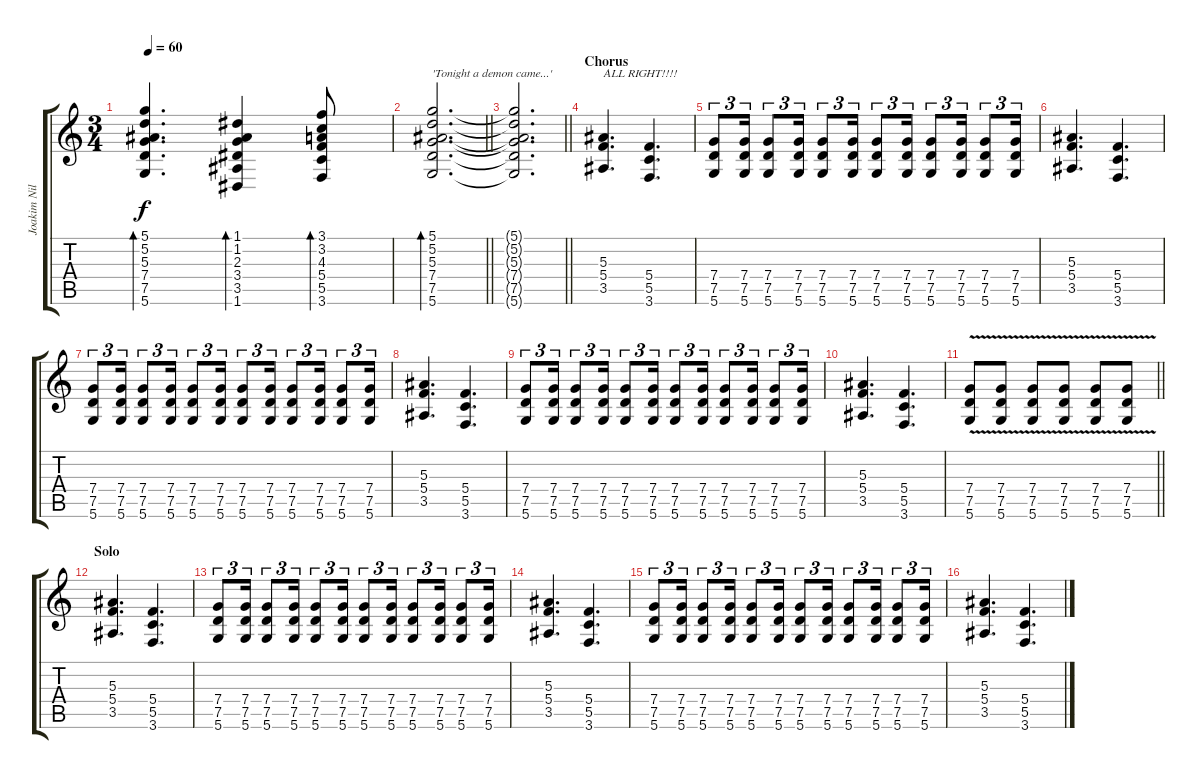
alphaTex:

\track ("Joakim Nilsson" "Joakim Nil") {instrument electricguitarjazz}
\staff {score tabs}
\tuning (D4 A3 F3 C3 G2 D2) {hide}
\ts (3 4)
\tempo 60
\clef g2
\ks c
(5.1 5.2 5.3 7.4 7.5 5.6).4{d bd 30 dy f} (1.1 1.2 2.3 3.4 3.5 1.6).4{bd 30} (3.1 3.2 4.3 5.4 5.5 3.6).8{bd 30} |
\barLineRight lightlight
(5.1 5.2 5.3 7.4 7.5 5.6).2{d bd 30 txt "'Tonight a demon came...' "} |
\barLineRight lightlight
(5.1{t} 5.2{t} 5.3{t} 7.4{t} 7.5{t} 5.6{t}).2{d} |
\section ("" "Chorus")
(5.3 5.4 3.5).4{d txt "ALL RIGHT!!!!" instrument distortionguitar} (5.4 5.5 3.6).4{d} |
(7.4 7.5 5.6).8{tu (3 2)} (7.4 7.5 5.6).16{tu (3 2)} (7.4 7.5 5.6).8{tu (3 2)} (7.4 7.5 5.6).16{tu (3 2)} (7.4 7.5 5.6).8{tu (3 2)} (7.4 7.5 5.6).16{tu (3 2)} (7.4 7.5 5.6).8{tu (3 2)} (7.4 7.5 5.6).16{tu (3 2)} (7.4 7.5 5.6).8{tu (3 2)} (7.4 7.5 5.6).16{tu (3 2)} (7.4 7.5 5.6).8{tu (3 2)} (7.4 7.5 5.6).16{tu (3 2)} |
(5.3 5.4 3.5).4{d} (5.4 5.5 3.6).4{d} |
(7.4 7.5 5.6).8{tu (3 2)} (7.4 7.5 5.6).16{tu (3 2)} (7.4 7.5 5.6).8{tu (3 2)} (7.4 7.5 5.6).16{tu (3 2)} (7.4 7.5 5.6).8{tu (3 2)} (7.4 7.5 5.6).16{tu (3 2)} (7.4 7.5 5.6).8{tu (3 2)} (7.4 7.5 5.6).16{tu (3 2)} (7.4 7.5 5.6).8{tu (3 2)} (7.4 7.5 5.6).16{tu (3 2)} (7.4 7.5 5.6).8{tu (3 2)} (7.4 7.5 5.6).16{tu (3 2)} |
(5.3 5.4 3.5).4{d} (5.4 5.5 3.6).4{d} |
(7.4 7.5 5.6).8{tu (3 2)} (7.4 7.5 5.6).16{tu (3 2)} (7.4 7.5 5.6).8{tu (3 2)} (7.4 7.5 5.6).16{tu (3 2)} (7.4 7.5 5.6).8{tu (3 2)} (7.4 7.5 5.6).16{tu (3 2)} (7.4 7.5 5.6).8{tu (3 2)} (7.4 7.5 5.6).16{tu (3 2)} (7.4 7.5 5.6).8{tu (3 2)} (7.4 7.5 5.6).16{tu (3 2)} (7.4 7.5 5.6).8{tu (3 2)} (7.4 7.5 5.6).16{tu (3 2)} |
(5.3 5.4 3.5).4{d} (5.4 5.5 3.6).4{d} |
\barLineRight lightlight
(7.4 7.5{v} 5.6).8 (7.4 7.5{v} 5.6).8 (7.4 7.5{v} 5.6).8 (7.4 7.5{v} 5.6).8 (7.4 7.5{v} 5.6).8 (7.4 7.5{v} 5.6).8 |
\section ("" "Solo")
(5.3 5.4 3.5).4{d} (5.4 5.5 3.6).4{d} |
(7.4 7.5 5.6).8{tu (3 2)} (7.4 7.5 5.6).16{tu (3 2)} (7.4 7.5 5.6).8{tu (3 2)} (7.4 7.5 5.6).16{tu (3 2)} (7.4 7.5 5.6).8{tu (3 2)} (7.4 7.5 5.6).16{tu (3 2)} (7.4 7.5 5.6).8{tu (3 2)} (7.4 7.5 5.6).16{tu (3 2)} (7.4 7.5 5.6).8{tu (3 2)} (7.4 7.5 5.6).16{tu (3 2)} (7.4 7.5 5.6).8{tu (3 2)} (7.4 7.5 5.6).16{tu (3 2)} |
(5.3 5.4 3.5).4{d} (5.4 5.5 3.6).4{d} |
(7.4 7.5 5.6).8{tu (3 2)} (7.4 7.5 5.6).16{tu (3 2)} (7.4 7.5 5.6).8{tu (3 2)} (7.4 7.5 5.6).16{tu (3 2)} (7.4 7.5 5.6).8{tu (3 2)} (7.4 7.5 5.6).16{tu (3 2)} (7.4 7.5 5.6).8{tu (3 2)} (7.4 7.5 5.6).16{tu (3 2)} (7.4 7.5 5.6).8{tu (3 2)} (7.4 7.5 5.6).16{tu (3 2)} (7.4 7.5 5.6).8{tu (3 2)} (7.4 7.5 5.6).16{tu (3 2)} |
(5.3 5.4 3.5).4{d} (5.4 5.5 3.6).4{d}
